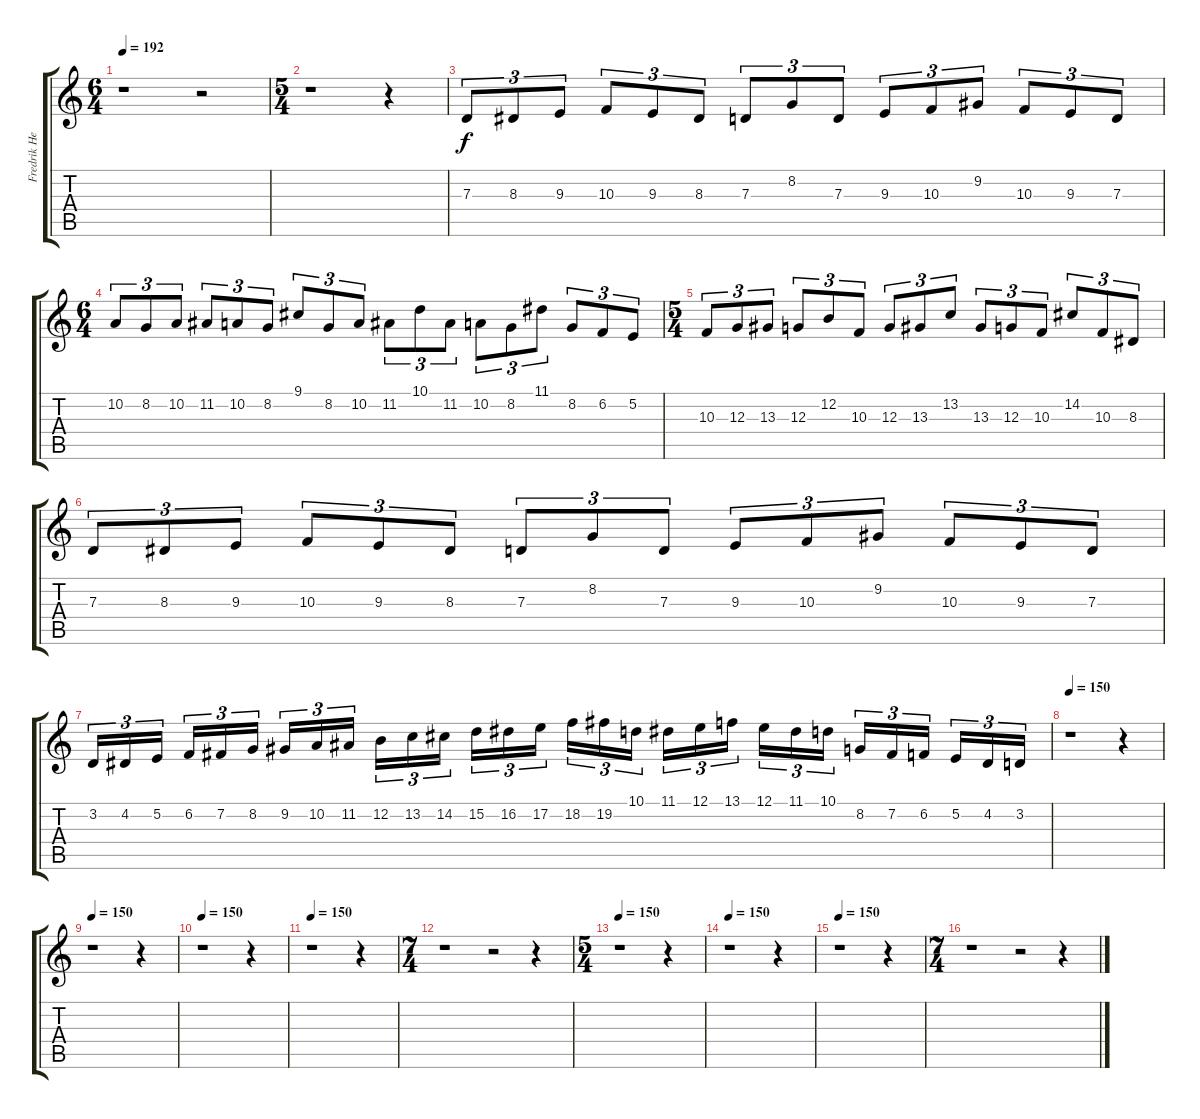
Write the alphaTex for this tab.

\track ("Fredrik Hermansson" "Fredrik He") {instrument acousticgrandpiano}
\staff {score tabs}
\tuning (E4 B3 G3 D3 A2 E2) {hide}
\ts (6 4)
\tempo 192
\clef g2
\ks c
r.1{dy f} r.2 |
\ts (5 4)
r.1 r.4 |
7.3.8{tu (3 2)} 8.3.8{tu (3 2)} 9.3.8{tu (3 2)} 10.3.8{tu (3 2)} 9.3.8{tu (3 2)} 8.3.8{tu (3 2)} 7.3.8{tu (3 2)} 8.2.8{tu (3 2)} 7.3.8{tu (3 2)} 9.3.8{tu (3 2)} 10.3.8{tu (3 2)} 9.2.8{tu (3 2)} 10.3.8{tu (3 2)} 9.3.8{tu (3 2)} 7.3.8{tu (3 2)} |
\ts (6 4)
10.2.8{tu (3 2)} 8.2.8{tu (3 2)} 10.2.8{tu (3 2)} 11.2.8{tu (3 2)} 10.2.8{tu (3 2)} 8.2.8{tu (3 2)} 9.1.8{tu (3 2)} 8.2.8{tu (3 2)} 10.2.8{tu (3 2)} 11.2.8{tu (3 2)} 10.1.8{tu (3 2)} 11.2.8{tu (3 2)} 10.2.8{tu (3 2)} 8.2.8{tu (3 2)} 11.1.8{tu (3 2)} 8.2.8{tu (3 2)} 6.2.8{tu (3 2)} 5.2.8{tu (3 2)} |
\ts (5 4)
10.3.8{tu (3 2)} 12.3.8{tu (3 2)} 13.3.8{tu (3 2)} 12.3.8{tu (3 2)} 12.2.8{tu (3 2)} 10.3.8{tu (3 2)} 12.3.8{tu (3 2)} 13.3.8{tu (3 2)} 13.2.8{tu (3 2)} 13.3.8{tu (3 2)} 12.3.8{tu (3 2)} 10.3.8{tu (3 2)} 14.2.8{tu (3 2)} 10.3.8{tu (3 2)} 8.3.8{tu (3 2)} |
7.3.8{tu (3 2)} 8.3.8{tu (3 2)} 9.3.8{tu (3 2)} 10.3.8{tu (3 2)} 9.3.8{tu (3 2)} 8.3.8{tu (3 2)} 7.3.8{tu (3 2)} 8.2.8{tu (3 2)} 7.3.8{tu (3 2)} 9.3.8{tu (3 2)} 10.3.8{tu (3 2)} 9.2.8{tu (3 2)} 10.3.8{tu (3 2)} 9.3.8{tu (3 2)} 7.3.8{tu (3 2)} |
3.2.16{tu (3 2)} 4.2.16{tu (3 2)} 5.2.16{tu (3 2)} 6.2.16{tu (3 2)} 7.2.16{tu (3 2)} 8.2.16{tu (3 2)} 9.2.16{tu (3 2)} 10.2.16{tu (3 2)} 11.2.16{tu (3 2)} 12.2.16{tu (3 2)} 13.2.16{tu (3 2)} 14.2.16{tu (3 2)} 15.2.16{tu (3 2)} 16.2.16{tu (3 2)} 17.2.16{tu (3 2)} 18.2.16{tu (3 2)} 19.2.16{tu (3 2)} 10.1.16{tu (3 2)} 11.1.16{tu (3 2)} 12.1.16{tu (3 2)} 13.1.16{tu (3 2)} 12.1.16{tu (3 2)} 11.1.16{tu (3 2)} 10.1.16{tu (3 2)} 8.2.16{tu (3 2)} 7.2.16{tu (3 2)} 6.2.16{tu (3 2)} 5.2.16{tu (3 2)} 4.2.16{tu (3 2)} 3.2.16{tu (3 2)} |
\tempo 150
r.1 r.4 |
\tempo 150
r.1 r.4 |
\tempo 150
r.1 r.4 |
\tempo 150
r.1 r.4 |
\ts (7 4)
r.1 r.2 r.4 |
\ts (5 4)
\tempo 150
r.1 r.4 |
\tempo 150
r.1 r.4 |
\tempo 150
r.1 r.4 |
\ts (7 4)
r.1 r.2 r.4
